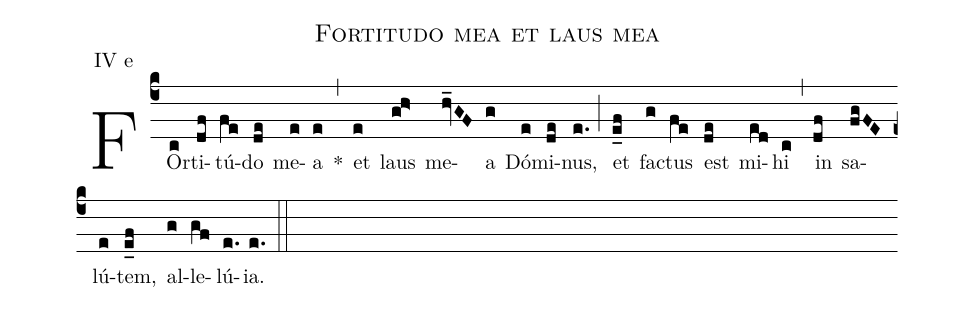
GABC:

name: Fortitudo mea et laus mea;
annotation: IV e;
mode: 4;
%%
(c4)
FOr(c)ti(df)tú(fe)do(de) me(e)a(e) *(,)
et(e) laus(gh>) me(hv_GF)a(g) Dó(e)mi(de)nus,(e.) (;)
et(e_f) fa(g)ctus(fe) est(de) mi(ed)hi(c) (,)
in(df) sa(fgFE)lú(e)tem,(e_f) al(g)le(gf)lú(e.)ia.(e.) (::)
